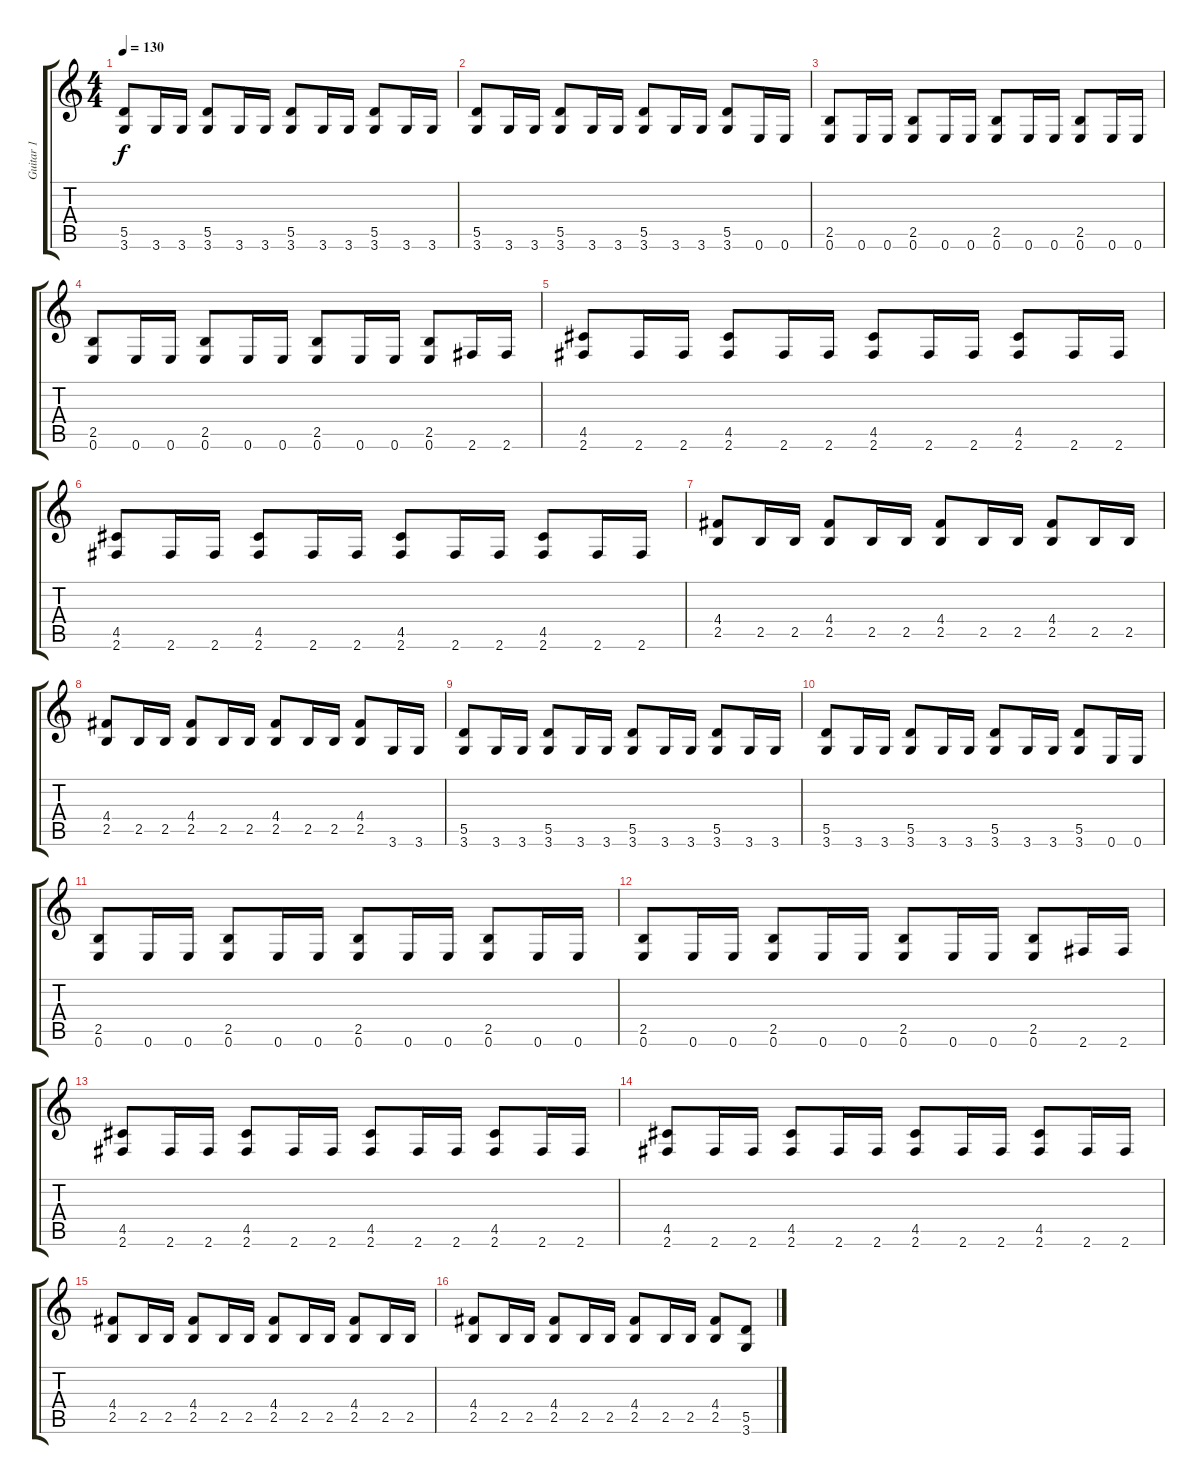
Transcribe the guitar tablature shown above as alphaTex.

\track ("Guitar 1" "Guitar 1") {instrument overdrivenguitar}
\staff {score tabs}
\tuning (E4 B3 G3 D3 A2 E2) {hide}
\ts (4 4)
\tempo 130
\clef g2
\ks c
(5.5 3.6).8{dy f} 3.6.16 3.6.16 (5.5 3.6).8 3.6.16 3.6.16 (5.5 3.6).8 3.6.16 3.6.16 (5.5 3.6).8 3.6.16 3.6.16 |
(5.5 3.6).8 3.6.16 3.6.16 (5.5 3.6).8 3.6.16 3.6.16 (5.5 3.6).8 3.6.16 3.6.16 (5.5 3.6).8 0.6.16 0.6.16 |
(2.5 0.6).8 0.6.16 0.6.16 (2.5 0.6).8 0.6.16 0.6.16 (2.5 0.6).8 0.6.16 0.6.16 (2.5 0.6).8 0.6.16 0.6.16 |
(2.5 0.6).8 0.6.16 0.6.16 (2.5 0.6).8 0.6.16 0.6.16 (2.5 0.6).8 0.6.16 0.6.16 (2.5 0.6).8 2.6.16 2.6.16 |
(4.5 2.6).8 2.6.16 2.6.16 (4.5 2.6).8 2.6.16 2.6.16 (4.5 2.6).8 2.6.16 2.6.16 (4.5 2.6).8 2.6.16 2.6.16 |
(4.5 2.6).8 2.6.16 2.6.16 (4.5 2.6).8 2.6.16 2.6.16 (4.5 2.6).8 2.6.16 2.6.16 (4.5 2.6).8 2.6.16 2.6.16 |
(4.4 2.5).8 2.5.16 2.5.16 (4.4 2.5).8 2.5.16 2.5.16 (4.4 2.5).8 2.5.16 2.5.16 (4.4 2.5).8 2.5.16 2.5.16 |
(4.4 2.5).8 2.5.16 2.5.16 (4.4 2.5).8 2.5.16 2.5.16 (4.4 2.5).8 2.5.16 2.5.16 (4.4 2.5).8 3.6.16 3.6.16 |
(5.5 3.6).8 3.6.16 3.6.16 (5.5 3.6).8 3.6.16 3.6.16 (5.5 3.6).8 3.6.16 3.6.16 (5.5 3.6).8 3.6.16 3.6.16 |
(5.5 3.6).8 3.6.16 3.6.16 (5.5 3.6).8 3.6.16 3.6.16 (5.5 3.6).8 3.6.16 3.6.16 (5.5 3.6).8 0.6.16 0.6.16 |
(2.5 0.6).8 0.6.16 0.6.16 (2.5 0.6).8 0.6.16 0.6.16 (2.5 0.6).8 0.6.16 0.6.16 (2.5 0.6).8 0.6.16 0.6.16 |
(2.5 0.6).8 0.6.16 0.6.16 (2.5 0.6).8 0.6.16 0.6.16 (2.5 0.6).8 0.6.16 0.6.16 (2.5 0.6).8 2.6.16 2.6.16 |
(4.5 2.6).8 2.6.16 2.6.16 (4.5 2.6).8 2.6.16 2.6.16 (4.5 2.6).8 2.6.16 2.6.16 (4.5 2.6).8 2.6.16 2.6.16 |
(4.5 2.6).8 2.6.16 2.6.16 (4.5 2.6).8 2.6.16 2.6.16 (4.5 2.6).8 2.6.16 2.6.16 (4.5 2.6).8 2.6.16 2.6.16 |
(4.4 2.5).8 2.5.16 2.5.16 (4.4 2.5).8 2.5.16 2.5.16 (4.4 2.5).8 2.5.16 2.5.16 (4.4 2.5).8 2.5.16 2.5.16 |
(4.4 2.5).8 2.5.16 2.5.16 (4.4 2.5).8 2.5.16 2.5.16 (4.4 2.5).8 2.5.16 2.5.16 (4.4 2.5).8 (5.5 3.6).8
